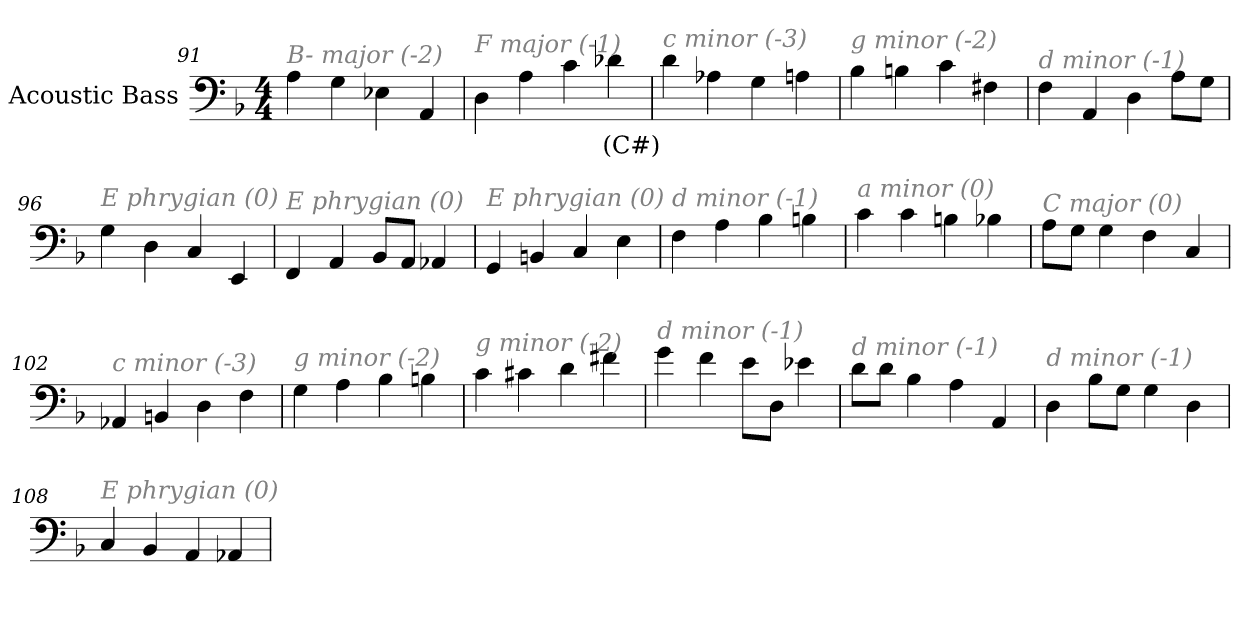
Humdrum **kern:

**kern	**text
*part1	*part1
*staff1	*staff1
*I"Acoustic Bass	*
*clefF4	*
*ITrd7c12	*
*k[b-]	*
*F:	*
*M4/4	*
=91	=91
!LO:TX:i:color=#808080:t=B- major (-2)	!
4AA	.
4GG	.
4EE-X	.
4AAA	.
=92	=92
!LO:TX:i:color=#808080:t=F major (-1)	!
4DD	.
4AA	.
4C	.
4D-Xi	(C#)
=93	=93
!LO:TX:i:color=#808080:t=c minor (-3)	!
4D	.
4AA-X	.
4GG	.
4AAn	.
=94	=94
!LO:TX:i:color=#808080:t=g minor (-2)	!
4BB-	.
4BBn	.
4C	.
4FF#X	.
=95	=95
!LO:TX:i:color=#808080:t=d minor (-1)	!
4FF	.
4AAA	.
4DD	.
8AAL	.
8GGJ	.
=96	=96
!LO:TX:i:color=#808080:t=E phrygian (0)	!
4GG	.
4DD	.
4CC	.
4EEE	.
=97	=97
!LO:TX:i:color=#808080:t=E phrygian (0)	!
4FFF	.
4AAA	.
8BBB-L	.
8AAAJ	.
4AAA-X	.
=98	=98
!LO:TX:i:color=#808080:t=E phrygian (0)	!
4GGG	.
4BBBn	.
4CC	.
4EE	.
=99	=99
!LO:TX:i:color=#808080:t=d minor (-1)	!
4FF	.
4AA	.
4BB-	.
4BBn	.
=100	=100
!LO:TX:i:color=#808080:t=a minor (0)	!
4C	.
4C	.
4BBn	.
4BB-X	.
=101	=101
!LO:TX:i:color=#808080:t=C major (0)	!
8AAL	.
8GGJ	.
4GG	.
4FF	.
4CC	.
=102	=102
!LO:TX:i:color=#808080:t=c minor (-3)	!
4AAA-X	.
4BBBn	.
4DD	.
4FF	.
=103	=103
!LO:TX:i:color=#808080:t=g minor (-2)	!
4GG	.
4AA	.
4BB-	.
4BBn	.
=104	=104
!LO:TX:i:color=#808080:t=g minor (-2)	!
4C	.
4C#X	.
4D	.
4F#X	.
=105	=105
!LO:TX:i:color=#808080:t=d minor (-1)	!
4G	.
4F	.
8EL	.
8DDJ	.
4E-X	.
=106	=106
!LO:TX:i:color=#808080:t=d minor (-1)	!
8DL	.
8DJ	.
4BB-	.
4AA	.
4AAA	.
=107	=107
!LO:TX:i:color=#808080:t=d minor (-1)	!
4DD	.
8BB-L	.
8GGJ	.
4GG	.
4DD	.
=108	=108
!LO:TX:i:color=#808080:t=E phrygian (0)	!
4CC	.
4BBB-	.
4AAA	.
4AAA-X	.
=	=
*-	*-
